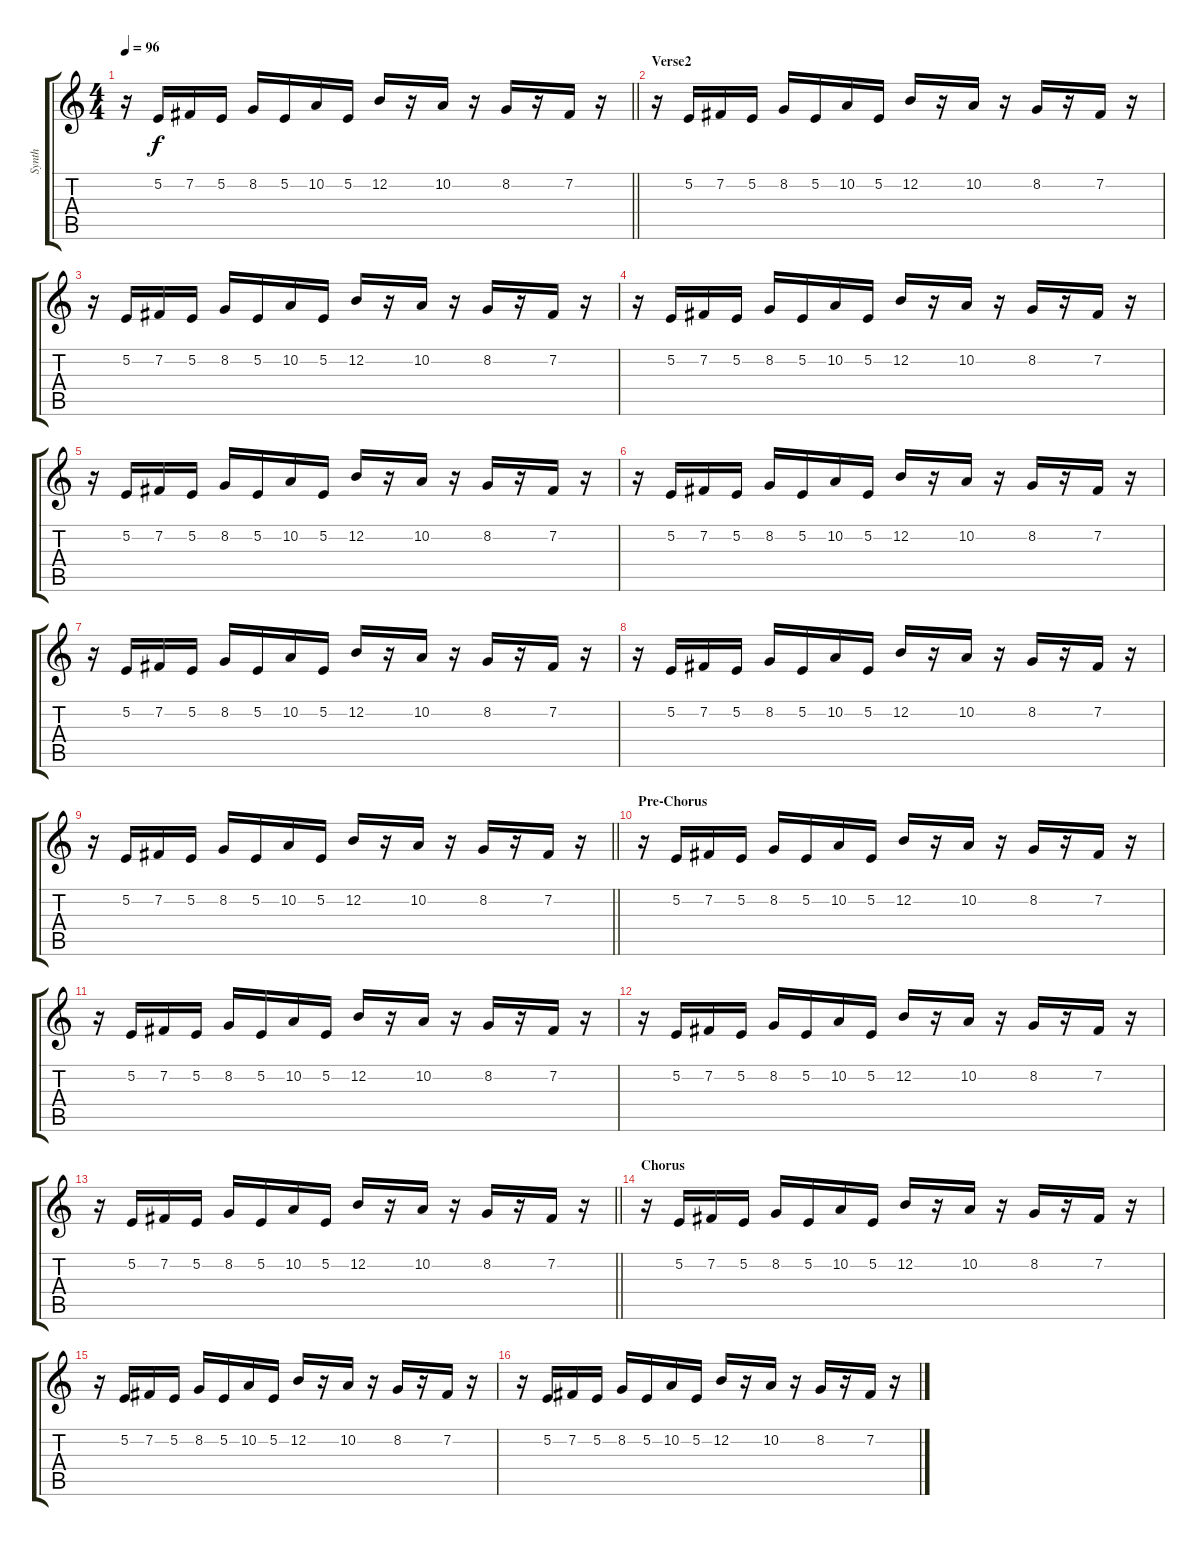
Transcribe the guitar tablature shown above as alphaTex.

\track ("Synth" "Synth") {instrument stringensemble1}
\staff {score tabs}
\tuning (E4 B3 G3 D3 A2 E2) {hide}
\ts (4 4)
\tempo 96
\clef g2
\barLineRight lightlight
\ks c
r.16{dy f} 5.2.16 7.2.16 5.2.16 8.2.16 5.2.16 10.2.16 5.2.16 12.2.16 r.16 10.2.16 r.16 8.2.16 r.16 7.2.16 r.16 |
\section ("" "Verse2")
r.16 5.2.16 7.2.16 5.2.16 8.2.16 5.2.16 10.2.16 5.2.16 12.2.16 r.16 10.2.16 r.16 8.2.16 r.16 7.2.16 r.16 |
r.16 5.2.16 7.2.16 5.2.16 8.2.16 5.2.16 10.2.16 5.2.16 12.2.16 r.16 10.2.16 r.16 8.2.16 r.16 7.2.16 r.16 |
r.16 5.2.16 7.2.16 5.2.16 8.2.16 5.2.16 10.2.16 5.2.16 12.2.16 r.16 10.2.16 r.16 8.2.16 r.16 7.2.16 r.16 |
r.16 5.2.16 7.2.16 5.2.16 8.2.16 5.2.16 10.2.16 5.2.16 12.2.16 r.16 10.2.16 r.16 8.2.16 r.16 7.2.16 r.16 |
r.16 5.2.16 7.2.16 5.2.16 8.2.16 5.2.16 10.2.16 5.2.16 12.2.16 r.16 10.2.16 r.16 8.2.16 r.16 7.2.16 r.16 |
r.16 5.2.16 7.2.16 5.2.16 8.2.16 5.2.16 10.2.16 5.2.16 12.2.16 r.16 10.2.16 r.16 8.2.16 r.16 7.2.16 r.16 |
r.16 5.2.16 7.2.16 5.2.16 8.2.16 5.2.16 10.2.16 5.2.16 12.2.16 r.16 10.2.16 r.16 8.2.16 r.16 7.2.16 r.16 |
\barLineRight lightlight
r.16 5.2.16 7.2.16 5.2.16 8.2.16 5.2.16 10.2.16 5.2.16 12.2.16 r.16 10.2.16 r.16 8.2.16 r.16 7.2.16 r.16 |
\section ("" "Pre-Chorus")
r.16 5.2.16 7.2.16 5.2.16 8.2.16 5.2.16 10.2.16 5.2.16 12.2.16 r.16 10.2.16 r.16 8.2.16 r.16 7.2.16 r.16 |
r.16 5.2.16 7.2.16 5.2.16 8.2.16 5.2.16 10.2.16 5.2.16 12.2.16 r.16 10.2.16 r.16 8.2.16 r.16 7.2.16 r.16 |
r.16 5.2.16 7.2.16 5.2.16 8.2.16 5.2.16 10.2.16 5.2.16 12.2.16 r.16 10.2.16 r.16 8.2.16 r.16 7.2.16 r.16 |
\barLineRight lightlight
r.16 5.2.16 7.2.16 5.2.16 8.2.16 5.2.16 10.2.16 5.2.16 12.2.16 r.16 10.2.16 r.16 8.2.16 r.16 7.2.16 r.16 |
\section ("" "Chorus")
r.16 5.2.16 7.2.16 5.2.16 8.2.16 5.2.16 10.2.16 5.2.16 12.2.16 r.16 10.2.16 r.16 8.2.16 r.16 7.2.16 r.16 |
r.16 5.2.16 7.2.16 5.2.16 8.2.16 5.2.16 10.2.16 5.2.16 12.2.16 r.16 10.2.16 r.16 8.2.16 r.16 7.2.16 r.16 |
r.16 5.2.16 7.2.16 5.2.16 8.2.16 5.2.16 10.2.16 5.2.16 12.2.16 r.16 10.2.16 r.16 8.2.16 r.16 7.2.16 r.16
